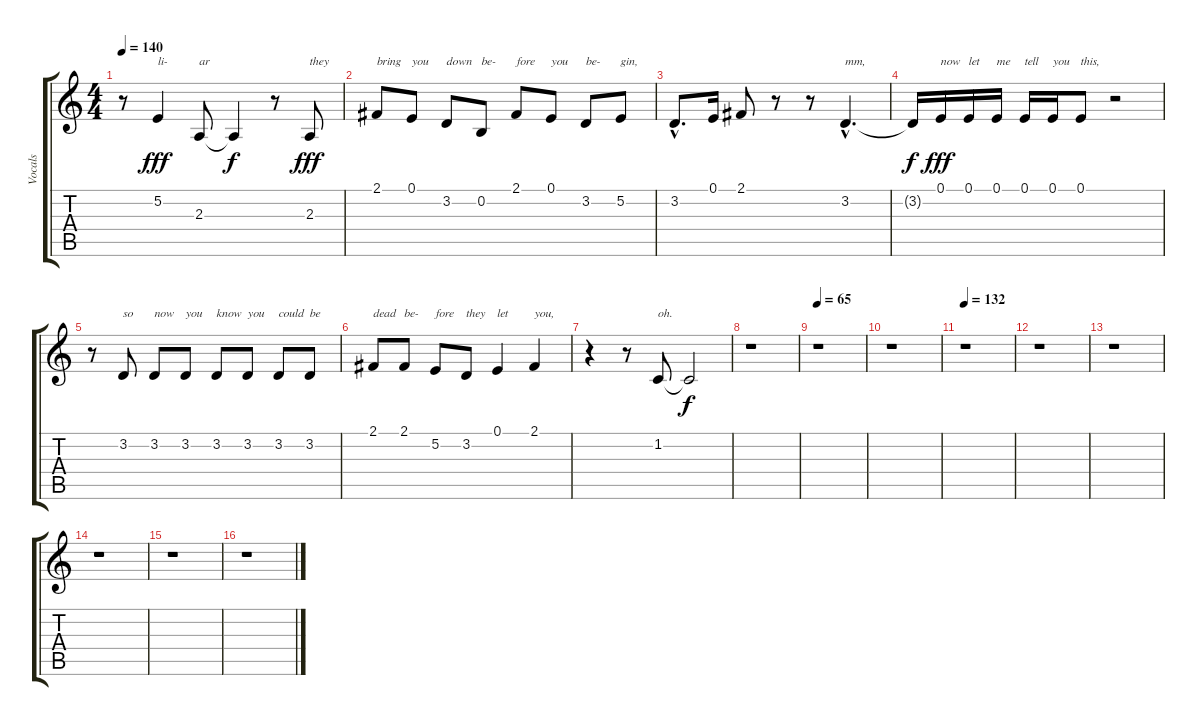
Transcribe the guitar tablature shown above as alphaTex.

\track ("Vocals" "Vocals") {instrument lead6voice}
\staff {score tabs}
\tuning (E4 B3 G3 D3 A2 E2) {hide}
\ts (4 4)
\tempo 140
\clef g2
\ks c
r.8{dy fff} 5.2.4{txt "li-"} 2.3.8{txt "ar"} 2.3{t}.4{dy f} r.8 2.3.8{txt "they" dy fff} |
2.1.8{txt "bring"} 0.1.8{txt "you"} 3.2.8{txt "down"} 0.2.8{txt "be-"} 2.1.8{txt "fore"} 0.1.8{txt "you"} 3.2.8{txt "be-"} 5.2.8{txt "gin,"} |
3.2{hac}.8{d} 0.1.16 2.1.8 r.8 r.8 3.2{hac}.4{d txt "mm,"} |
3.2{t}.16{dy f} 0.1.16{txt "now" dy fff} 0.1.16{txt "let"} 0.1.16{txt "me"} 0.1.16{txt "tell"} 0.1.16{txt "you"} 0.1.8{txt "this,"} r.2 |
r.8 3.2.8{txt "so"} 3.2.8{txt "now"} 3.2.8{txt "you"} 3.2.8{txt "know"} 3.2.8{txt "you"} 3.2.8{txt "could"} 3.2.8{txt "be"} |
2.1.8{txt "dead"} 2.1.8{txt "be-"} 5.2.8{txt "fore"} 3.2.8{txt "they"} 0.1.4{txt "let"} 2.1.4{txt "you,"} |
r.4 r.8 1.2.8{txt "oh."} 1.2{t}.2{dy f} |
r.1 |
\tempo 65
r.1 |
r.1 |
\tempo 132
r.1 |
r.1 |
r.1 |
r.1 |
r.1 |
r.1
